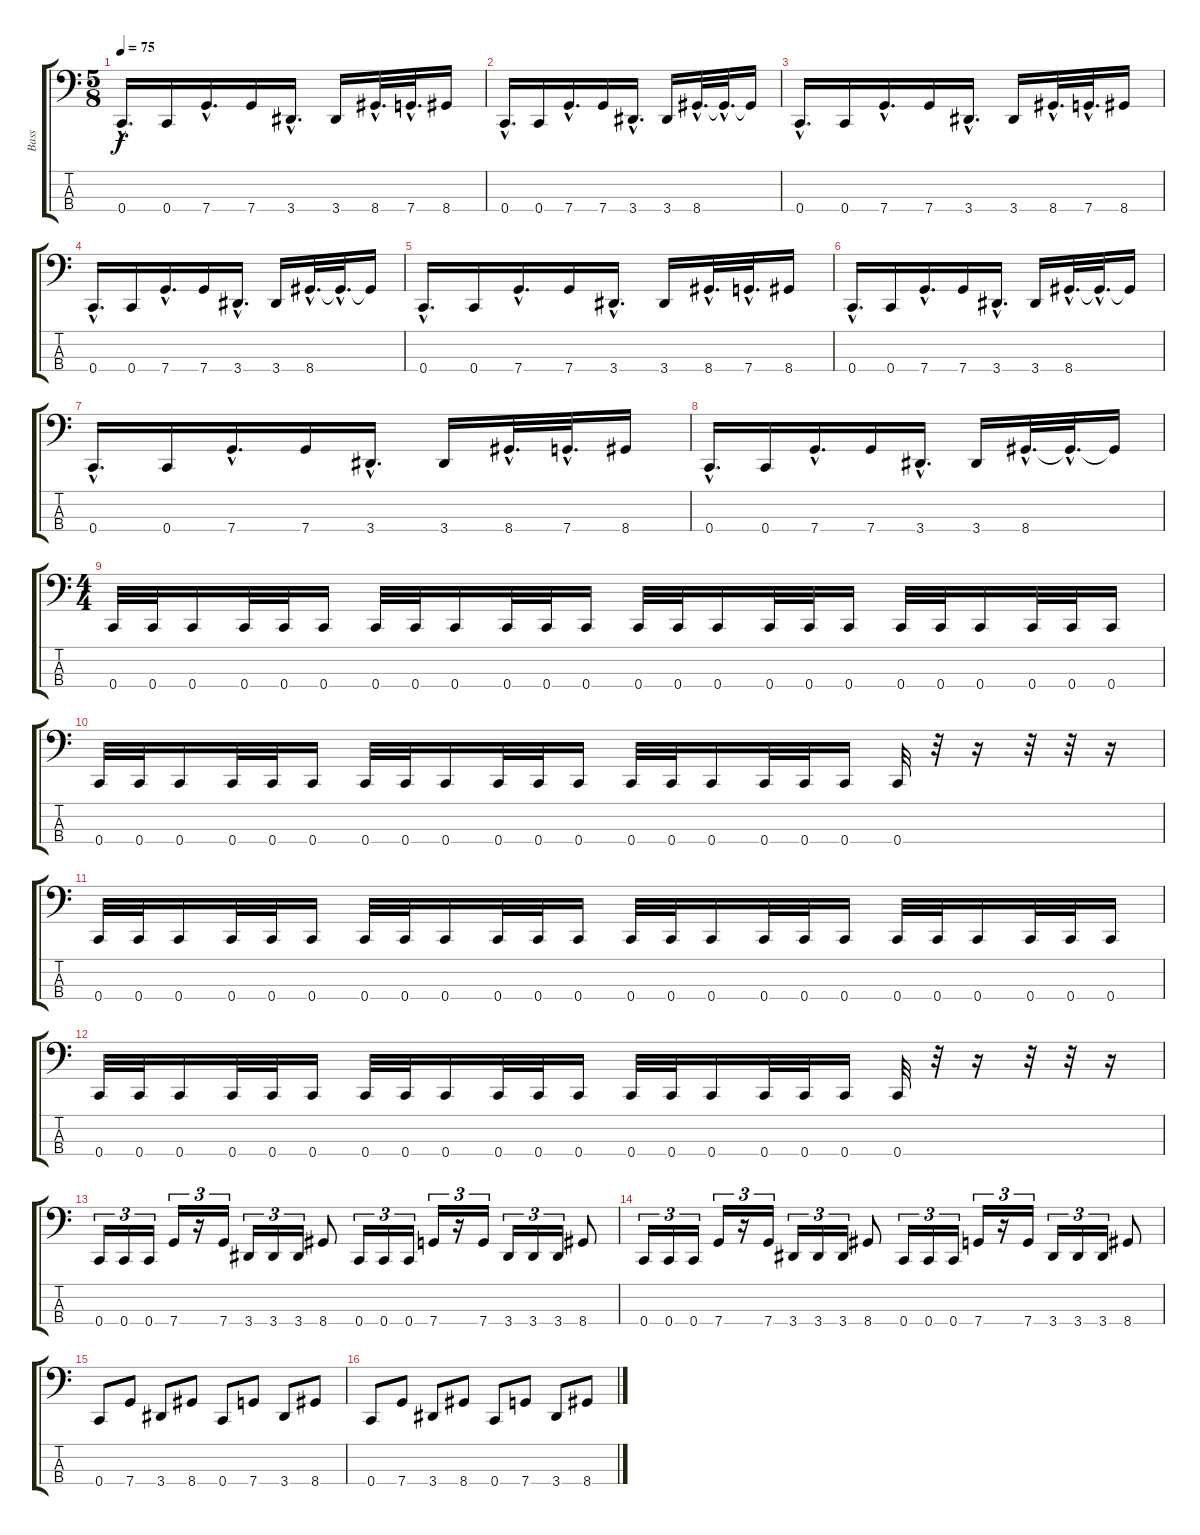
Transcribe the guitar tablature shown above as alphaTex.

\track ("Bass" "Bass") {instrument electricbassfinger}
\staff {score tabs}
\tuning (F2 C2 G1 C1) {hide}
\ts (5 8)
\tempo 75
\clef f4
\ks c
0.4{hac}.16{d dy f} 0.4.16 7.4{hac}.16{d} 7.4.16 3.4{hac}.16{d} 3.4.16 8.4{hac}.32{d} 7.4{hac}.32{d} 8.4.16 |
0.4{hac}.16{d} 0.4.16 7.4{hac}.16{d} 7.4.16 3.4{hac}.16{d} 3.4.16 8.4{hac}.32{d} 8.4{hac t}.32{d} 8.4{t}.16 |
0.4{hac}.16{d} 0.4.16 7.4{hac}.16{d} 7.4.16 3.4{hac}.16{d} 3.4.16 8.4{hac}.32{d} 7.4{hac}.32{d} 8.4.16 |
0.4{hac}.16{d} 0.4.16 7.4{hac}.16{d} 7.4.16 3.4{hac}.16{d} 3.4.16 8.4{hac}.32{d} 8.4{hac t}.32{d} 8.4{t}.16 |
0.4{hac}.16{d} 0.4.16 7.4{hac}.16{d} 7.4.16 3.4{hac}.16{d} 3.4.16 8.4{hac}.32{d} 7.4{hac}.32{d} 8.4.16 |
0.4{hac}.16{d} 0.4.16 7.4{hac}.16{d} 7.4.16 3.4{hac}.16{d} 3.4.16 8.4{hac}.32{d} 8.4{hac t}.32{d} 8.4{t}.16 |
0.4{hac}.16{d} 0.4.16 7.4{hac}.16{d} 7.4.16 3.4{hac}.16{d} 3.4.16 8.4{hac}.32{d} 7.4{hac}.32{d} 8.4.16 |
0.4{hac}.16{d} 0.4.16 7.4{hac}.16{d} 7.4.16 3.4{hac}.16{d} 3.4.16 8.4{hac}.32{d} 8.4{hac t}.32{d} 8.4{t}.16 |
\ts (4 4)
0.4.32 0.4.32 0.4.16 0.4.32 0.4.32 0.4.16 0.4.32 0.4.32 0.4.16 0.4.32 0.4.32 0.4.16 0.4.32 0.4.32 0.4.16 0.4.32 0.4.32 0.4.16 0.4.32 0.4.32 0.4.16 0.4.32 0.4.32 0.4.16 |
0.4.32 0.4.32 0.4.16 0.4.32 0.4.32 0.4.16 0.4.32 0.4.32 0.4.16 0.4.32 0.4.32 0.4.16 0.4.32 0.4.32 0.4.16 0.4.32 0.4.32 0.4.16 0.4.32 r.32 r.16 r.32 r.32 r.16 |
0.4.32 0.4.32 0.4.16 0.4.32 0.4.32 0.4.16 0.4.32 0.4.32 0.4.16 0.4.32 0.4.32 0.4.16 0.4.32 0.4.32 0.4.16 0.4.32 0.4.32 0.4.16 0.4.32 0.4.32 0.4.16 0.4.32 0.4.32 0.4.16 |
0.4.32 0.4.32 0.4.16 0.4.32 0.4.32 0.4.16 0.4.32 0.4.32 0.4.16 0.4.32 0.4.32 0.4.16 0.4.32 0.4.32 0.4.16 0.4.32 0.4.32 0.4.16 0.4.32 r.32 r.16 r.32 r.32 r.16 |
0.4.16{tu (3 2)} 0.4.16{tu (3 2)} 0.4.16{tu (3 2)} 7.4.16{tu (3 2)} r.16{tu (3 2)} 7.4.16{tu (3 2)} 3.4.16{tu (3 2)} 3.4.16{tu (3 2)} 3.4.16{tu (3 2)} 8.4.8 0.4.16{tu (3 2)} 0.4.16{tu (3 2)} 0.4.16{tu (3 2)} 7.4.16{tu (3 2)} r.16{tu (3 2)} 7.4.16{tu (3 2)} 3.4.16{tu (3 2)} 3.4.16{tu (3 2)} 3.4.16{tu (3 2)} 8.4.8 |
0.4.16{tu (3 2)} 0.4.16{tu (3 2)} 0.4.16{tu (3 2)} 7.4.16{tu (3 2)} r.16{tu (3 2)} 7.4.16{tu (3 2)} 3.4.16{tu (3 2)} 3.4.16{tu (3 2)} 3.4.16{tu (3 2)} 8.4.8 0.4.16{tu (3 2)} 0.4.16{tu (3 2)} 0.4.16{tu (3 2)} 7.4.16{tu (3 2)} r.16{tu (3 2)} 7.4.16{tu (3 2)} 3.4.16{tu (3 2)} 3.4.16{tu (3 2)} 3.4.16{tu (3 2)} 8.4.8 |
0.4.8 7.4.8 3.4.8 8.4.8 0.4.8 7.4.8 3.4.8 8.4.8 |
0.4.8 7.4.8 3.4.8 8.4.8 0.4.8 7.4.8 3.4.8 8.4.8
